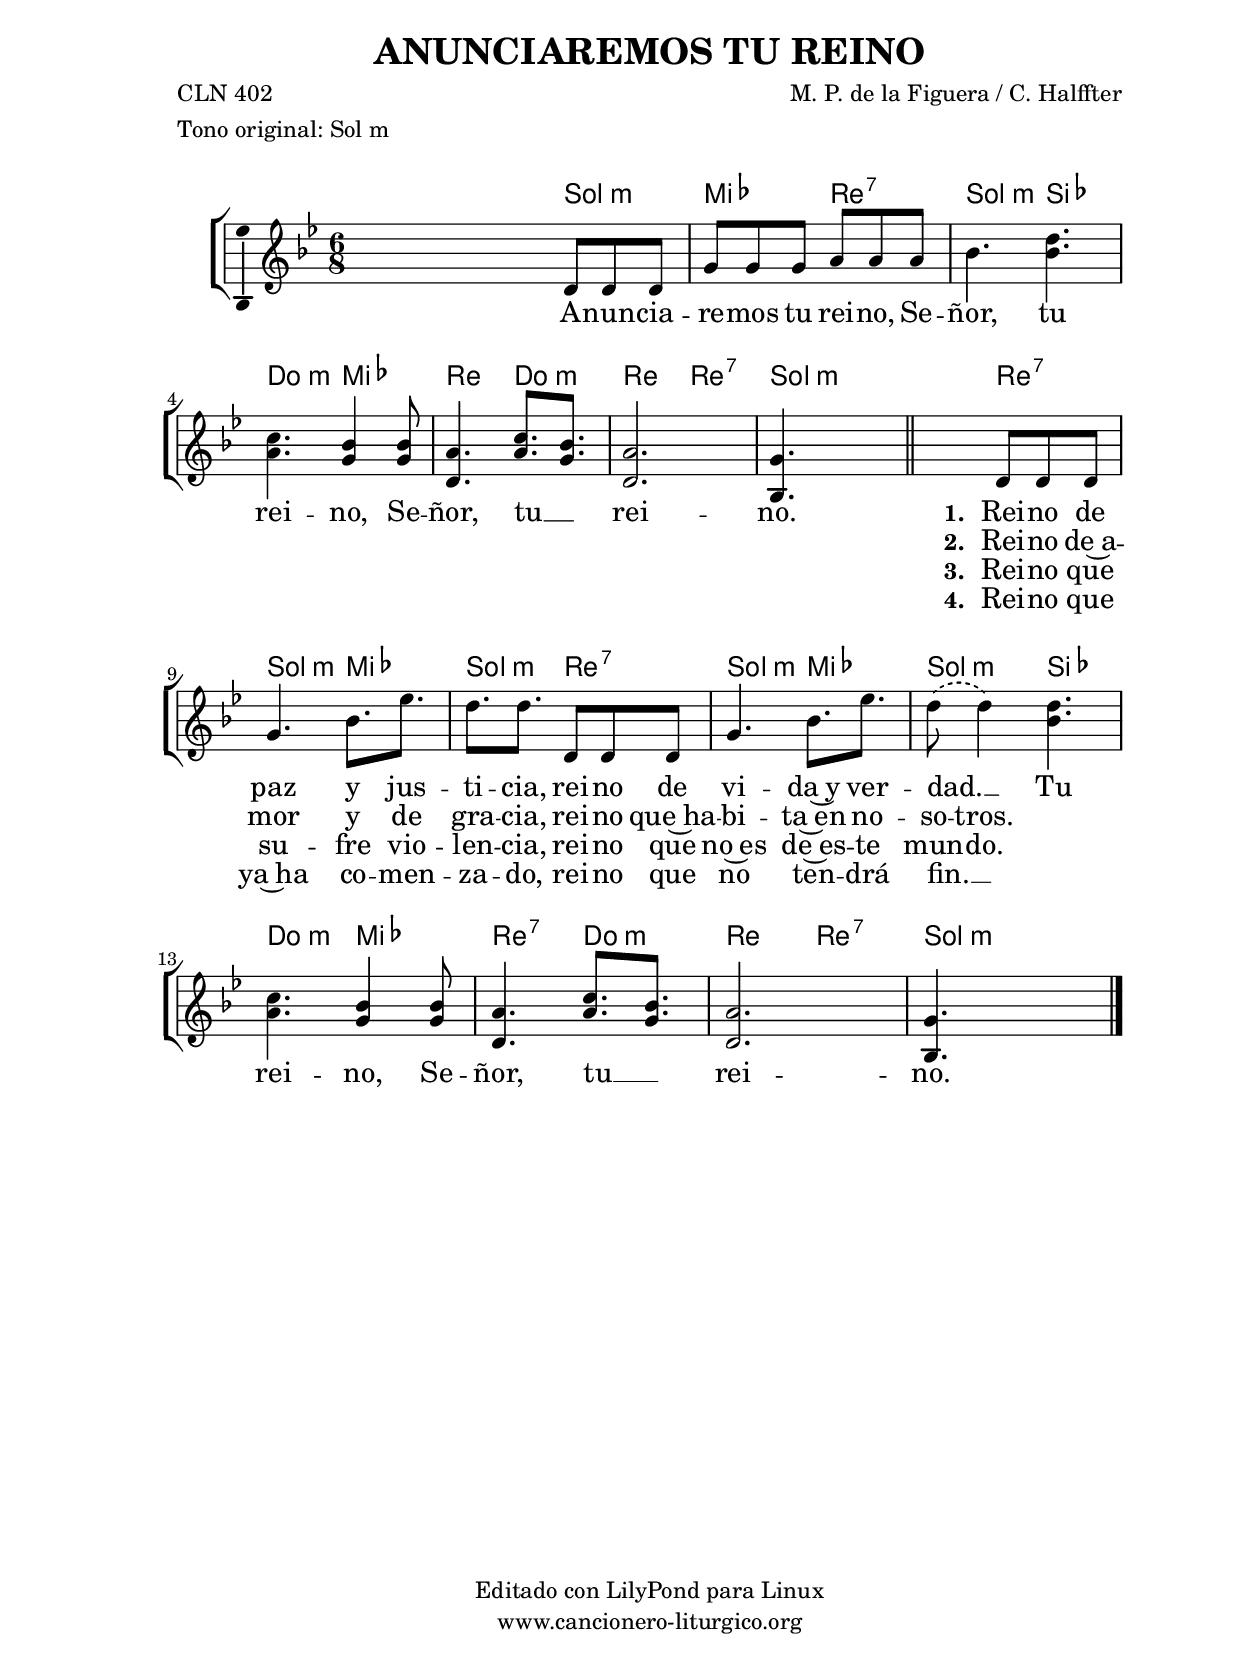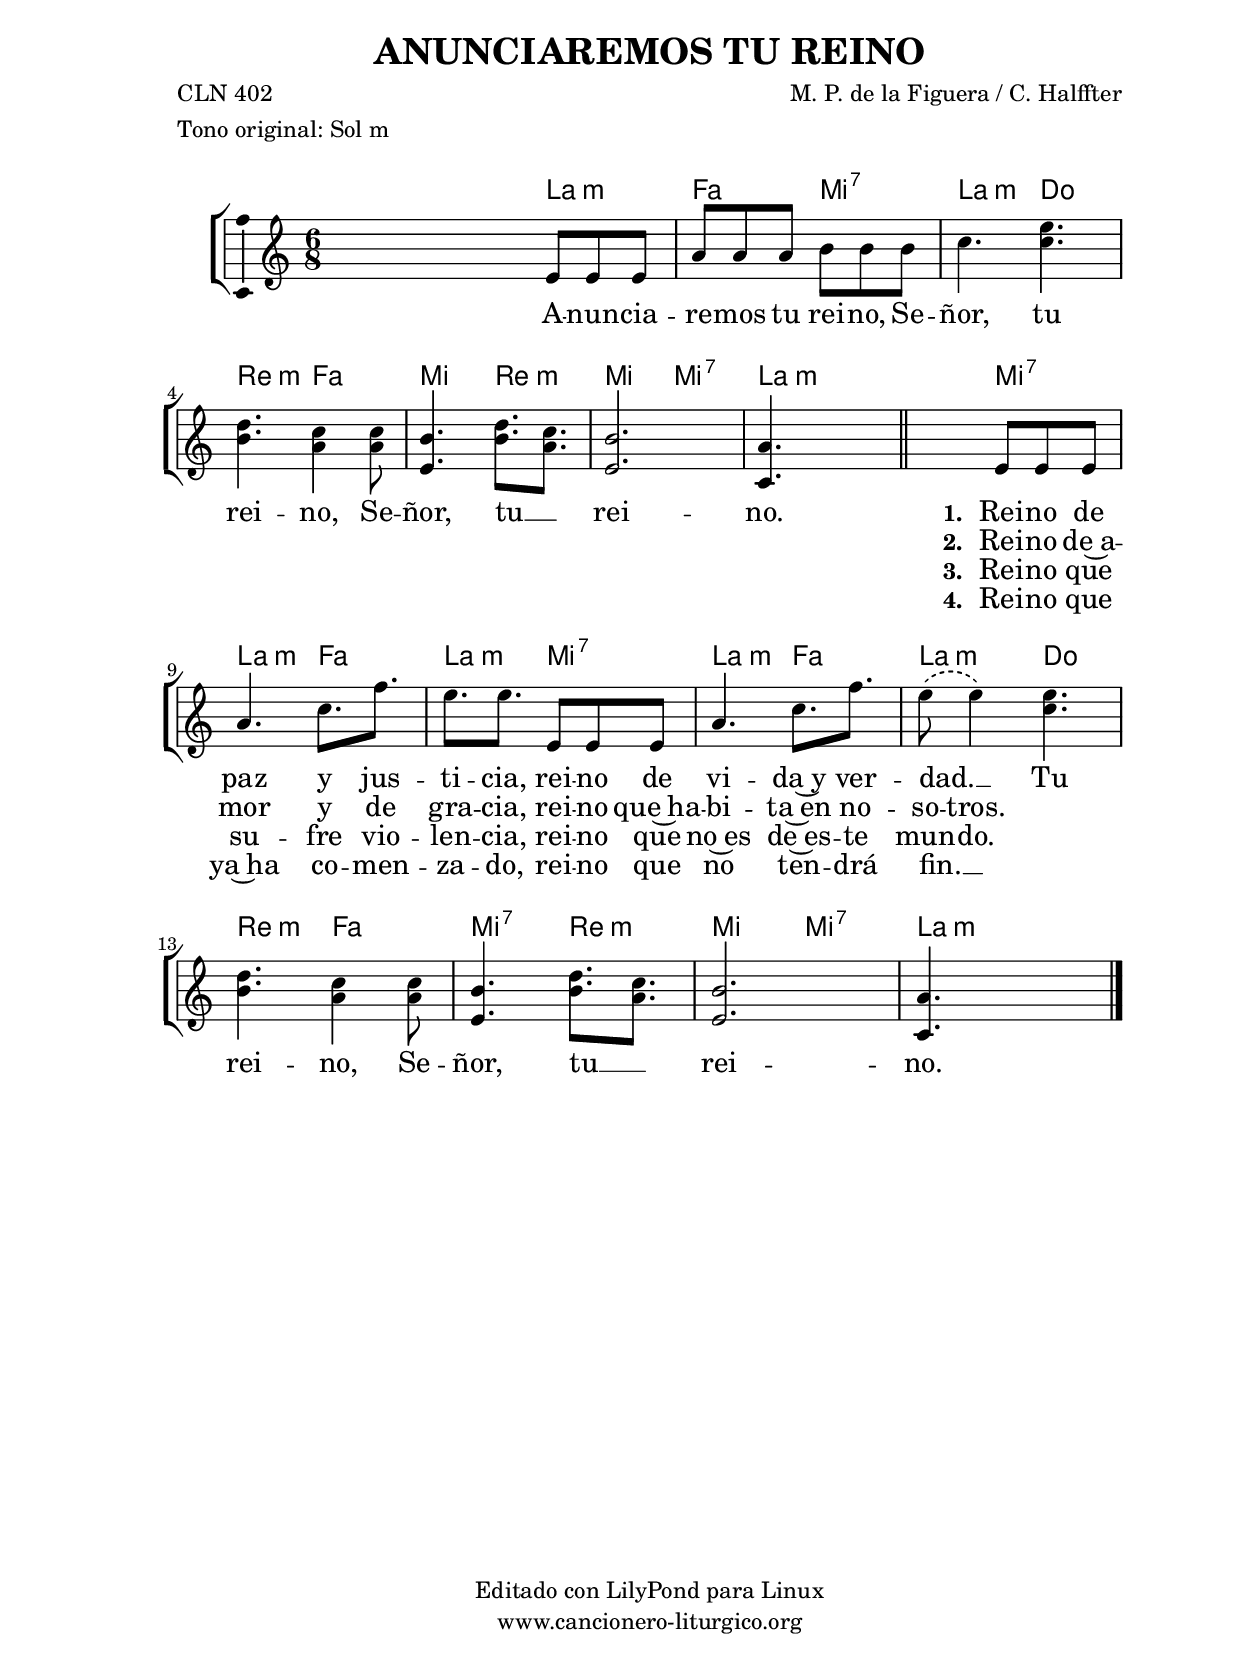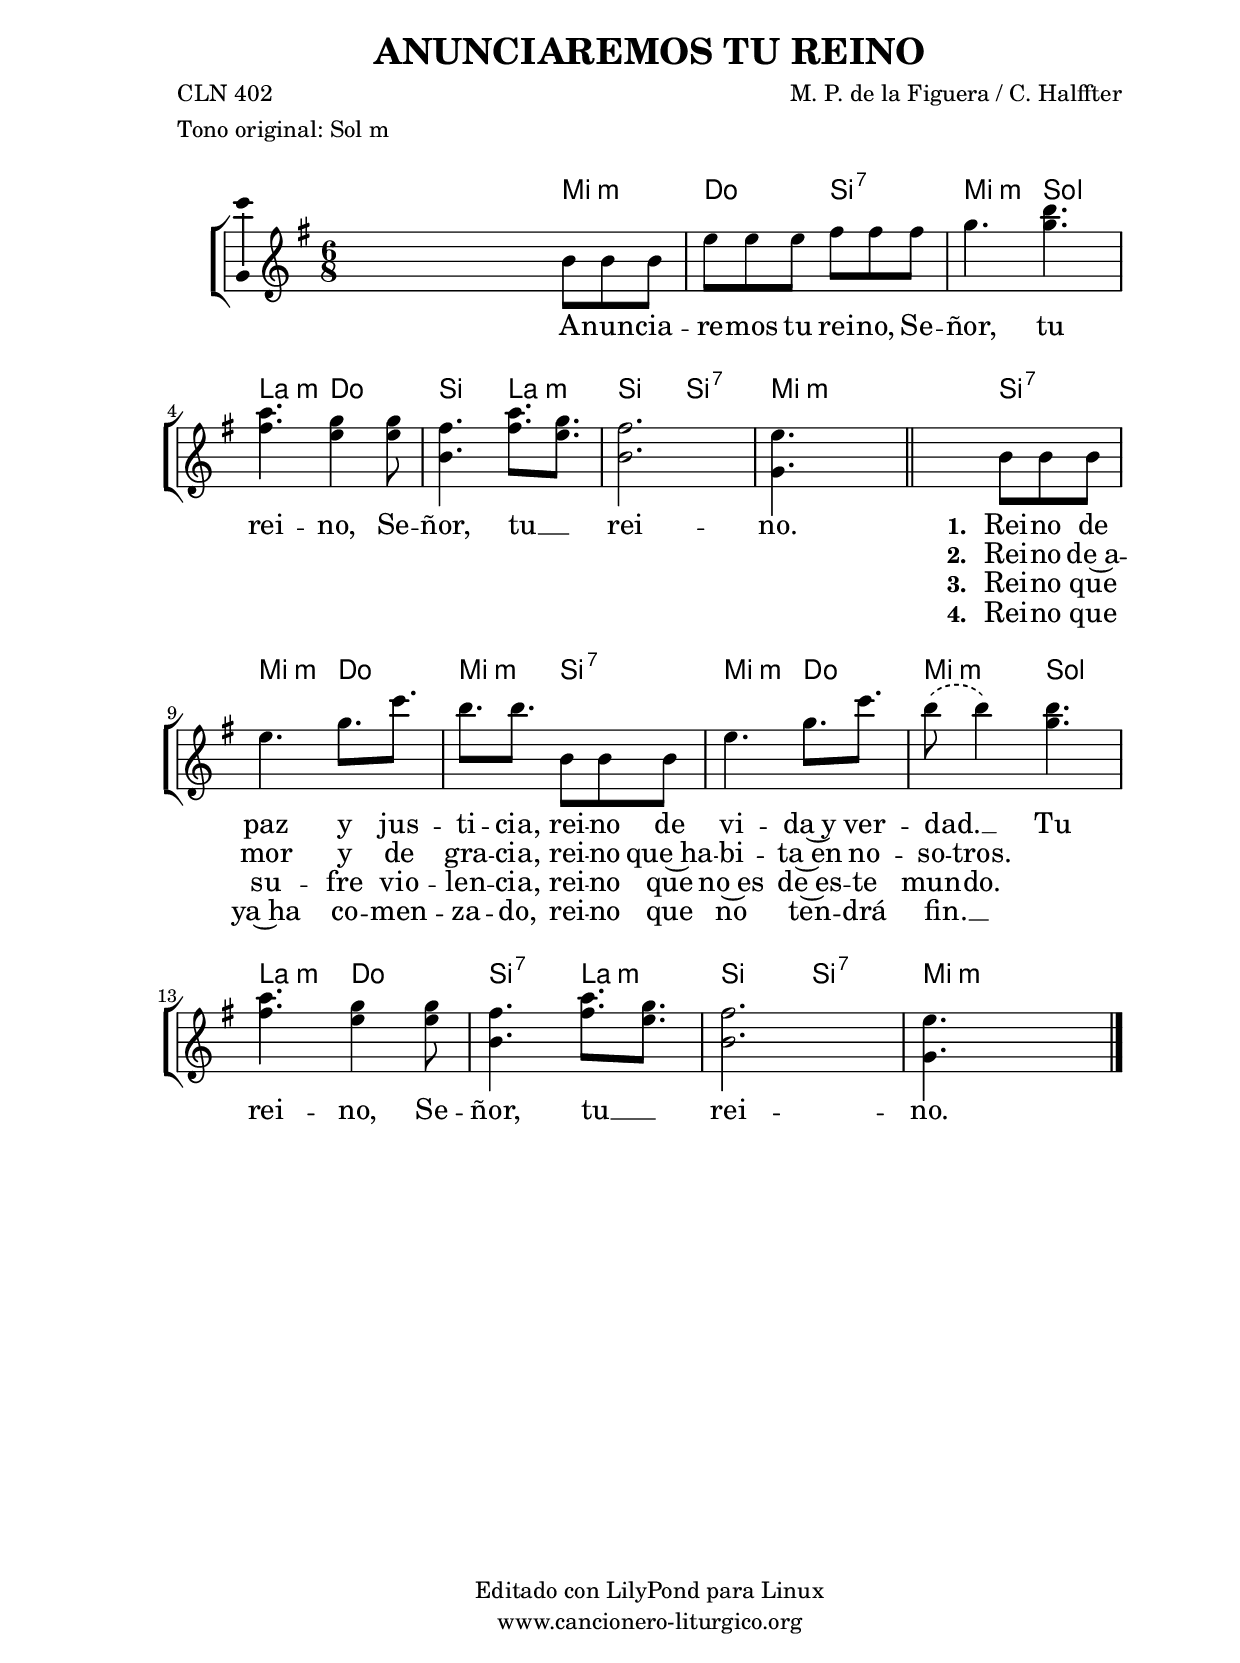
%
%para convertir .midi en .wav:
%timidity filename.midi -Ow -o finename.wav
%
%
%Para convertir de .wav a .mp3:
%lame -h -m j filename.wav
%
%
%para escuchar el midi:
%timidity nombrefichero.midi
%


%versión de lilypond para la que se ha escrito esta partitura:
\version "2.16.0"

	%Tamaño papel
	#(set-default-paper-size "a4")
	%Tamaño partitura
	#(set-global-staff-size 20)
	%No responde al pulsar sobre una nota
	#(ly:set-option 'point-and-click #f)

%parámetros del encabezamiento:
\header {
	title = "ANUNCIAREMOS TU REINO"
	subtitle = ""
	composer = "M. P. de la Figuera / C. Halffter"
	poet = "CLN 402"
	meter = "Tono original: Sol m"
	arranger = ""
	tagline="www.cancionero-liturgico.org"
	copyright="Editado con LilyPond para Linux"
	}

%parámetros asociados al papel:
\paper  {
	oddHeaderMarkup = \markup {\fill-line { \on-the-fly #not-first-page \fromproperty #'header:title \on-the-fly #not-first-page \fromproperty #'header:composer }}
	evenHeaderMarkup = \markup {\fill-line { \fromproperty #'header:composer \fromproperty #'header:title }}
	#(set-paper-size "a4")
	print-page-number = ##f
	first-page-number = 1
	print-first-page-number = ##f
%	head-separation = 3.0 \cm
	top-margin = 2.0 \cm
	bottom-margin = 0.5\cm
%%%	bottom-margin = -2.0\cm
	left-margin = 3.0 \cm
	line-width = 16.0 \cm 
	indent = 8\mm
	interscoreline = 2.\mm
	between-system-space = 15\mm
%	para que las partituras no llenen la hoja:
	ragged-bottom = ##t
%	idem para la última hoja:
	ragged-last-bottom = ##f
%	para que las partituras llenen el ancho del papel:
	ragged-last = ##f
	after-title-space = 2.5 \cm
%page-count=1
system-count=4

	%Flexible Vertical Spacing
%	markup-markup-spacing =
%	#'((basic-distance . 15) (minimum-distance . 15) (padding . 3))
	markup-system-spacing =
	#'((basic-distance . 15) (minimum-distance . 15) (padding . 3))
	system-system-spacing =
	#'((basic-distance . 15) (minimum-distance . 15) (padding . 3))
	score-system-spacing =
	#'((basic-distance . 15) (minimum-distance . 15) (padding . 5))
%	top-system-spacing = % header
%	#'((basic-distance . 8) (minimum-distance . 0) (padding . 0))
%	top-markup-spacing =
%	#'((basic-distance . 20) (minimum-distance . 20) (padding . 0))
	last-bottom-spacing = % footer
	#'((basic-distance . 5) (minimum-distance . 5) (padding . 0))
%	score-markup-spacing =
%	#'((basic-distance . 16) (minimum-distance . 13) (padding . 0))

	}


%parámetros que afectan a toda la partitura:
global =  {
	%clave de sol (G):
	\clef G
	%armadura:
	\transpose e g
	\transpose g a
	\key d \minor
	\tempo 4=100
	\set Score.tempoHideNote = ##t
	}


acordes = {
	\italianChords
	\chordmode {
	\transpose e g
	\transpose g a
{

s4. d:m bes a:7 d:m f g:m bes a g:m a a:7 d:m s
s a:7 d:m bes d:m a:7 d:m bes d:m f g:m bes a:7 g:m a a:7 d:m

}
}
}

melodia = 
	\transpose e g
	\transpose g a
{
	\relative c'{
	\time 6/8

\phrasingSlurDashed

s4. a8 a a
d d d e e e
f4.
<<
{
a4.
g4. f4 f8
e4. g8. f
e2.
d4.
}
{
f4.
e4. d4 d8
a4. e'8. d
a2.
f4.
}
>>
s4.

\bar "||" 

s4. a8 a a
d4. f8. bes
a8. a a,8 a a
d4. f8. bes
a8 \(a4\)
<<
{
a4.
g4. f4 f8
e4. g8. f
e2.
d4.
}
{
f4.
e4. d4 d8
a4. e'8. d
a2.
f4.
}
>>
s4.

	\bar "|."
	}
	}


texto = \lyricmode {
A -- nun -- cia -- re -- mos tu rei -- no, Se -- ñor,
tu rei -- no, Se -- ñor, tu __ _ rei -- no.

\set stanza =#"1. " Rei -- no de paz y jus -- ti -- cia,
rei -- no de vi -- da~y ver -- dad. __ _

Tu rei -- no, Se -- ñor, tu __ _ rei -- no.

	}

textodos = \lyricmode {
\skip 1 \skip 1 \skip 1 \skip 1 \skip 1 \skip 1
\skip 1 \skip 1 \skip 1 \skip 1 \skip 1 \skip 1
\skip 1 \skip 1 \skip 1 \skip 1 \skip 1 \skip 1
\skip 1

\set stanza =#"2. " Rei -- no de~a -- mor y de gra -- cia,
rei -- no que~ha -- bi -- ta~en no -- so -- tros.
 
	}

textotres = \lyricmode {
\skip 1 \skip 1 \skip 1 \skip 1 \skip 1 \skip 1
\skip 1 \skip 1 \skip 1 \skip 1 \skip 1 \skip 1
\skip 1 \skip 1 \skip 1 \skip 1 \skip 1 \skip 1
\skip 1

\set stanza =#"3. " Rei -- no que su -- fre vio -- len -- cia,
rei -- no que no~es de~es -- te mun -- do.

	}

textocuatro = \lyricmode {
\skip 1 \skip 1 \skip 1 \skip 1 \skip 1 \skip 1
\skip 1 \skip 1 \skip 1 \skip 1 \skip 1 \skip 1
\skip 1 \skip 1 \skip 1 \skip 1 \skip 1 \skip 1
\skip 1

\set stanza =#"4. " Rei -- no que ya~ha co -- men -- za -- do,
rei -- no que no ten -- drá fin. __ _

	}


acordesStaff = \context ChordNames = acordesStaff <<
	\set chordChanges = ##t
	\acordes
	>>


vozStaff = \context Voice = vozStaff
\with {\consists "Ambitus_engraver"}
<<
%	\set Staff.instrumentName = ""
%	\set Staff.shortInstrumentName = ""
%	\set Staff.midiInstrument = #"clarinet"
	\set Staff.midiInstrument = #"cello"
%	\set Staff.midiInstrument = #"flute"
%	\set Staff.midiInstrument = #"electric guitar (jazz)"
%	\set Staff.midiInstrument = #"english horn"
%	\set Staff.midiInstrument = #"violin"
%	\set Staff.midiInstrument = #"glockenspiel"
	\set Staff.midiMinimumVolume = #0.7
	\set Staff.midiMaximumVolume = #0.9
	\global
	\melodia
	>>

textoStaff = \context Lyrics = textoStaff <<
	\lyricsto vozStaff \texto
	>>

textodosStaff = \context Lyrics = textodosStaff <<
	\lyricsto vozStaff \textodos
	>>

textotresStaff = \context Lyrics = textotresStaff <<
	\lyricsto vozStaff \textotres
	>>

textocuatroStaff = \context Lyrics = textocuatroStaff <<
	\lyricsto vozStaff \textocuatro
	>>

\book {
	\score {
		\context ChoirStaff {
			\override StaffGroup.SystemStartBracket #'collapse-height = #1
			\override Score.SystemStartBar #'collapse-height = #1
			<<
			\acordesStaff
			\vozStaff
			\textoStaff
			\textodosStaff
			\textotresStaff
			\textocuatroStaff
			>>
			}
		\layout {
	    		\context {
				\Lyrics
				\override LyricText #'font-size = #2
				}
	   		 \context {
				\Score
				\override StaffSymbol #'staff-space = #(magstep +3)
				}
			}
		}
	\score {
		\unfoldRepeats
		\context ChoirStaff {
			<<
			\acordesStaff
			\vozStaff
			>>
			}
		\midi {
	  		\context {
	  			\Score
				tempoWholesPerMinute = #(ly:make-moment 70 4)
				}
			}
		}
	}



#(define output-suffix "C")
\book {
	\score {
		\context ChoirStaff {
			\override StaffGroup.SystemStartBracket #'collapse-height = #1
			\override Score.SystemStartBar #'collapse-height = #1
\transpose c d
			<<
			\acordesStaff
			\vozStaff
			\textoStaff
			\textodosStaff
			\textotresStaff
			\textocuatroStaff
			>>
			}
		\layout {
	    		\context {
				\Lyrics
				\override LyricText #'font-size = #2
				}
	   		 \context {
				\Score
				\override StaffSymbol #'staff-space = #(magstep +3)
				}
			}
		}
	}

#(define output-suffix "S")
\book {
	\score {
		\context ChoirStaff {
			\override StaffGroup.SystemStartBracket #'collapse-height = #1
			\override Score.SystemStartBar #'collapse-height = #1
\transpose c a
			<<
			\acordesStaff
			\vozStaff
			\textoStaff
			\textodosStaff
			\textotresStaff
			\textocuatroStaff
			>>
			}
		\layout {
	    		\context {
				\Lyrics
				\override LyricText #'font-size = #2
				}
	   		 \context {
				\Score
				\override StaffSymbol #'staff-space = #(magstep +3)
				}
			}
		}
	}


